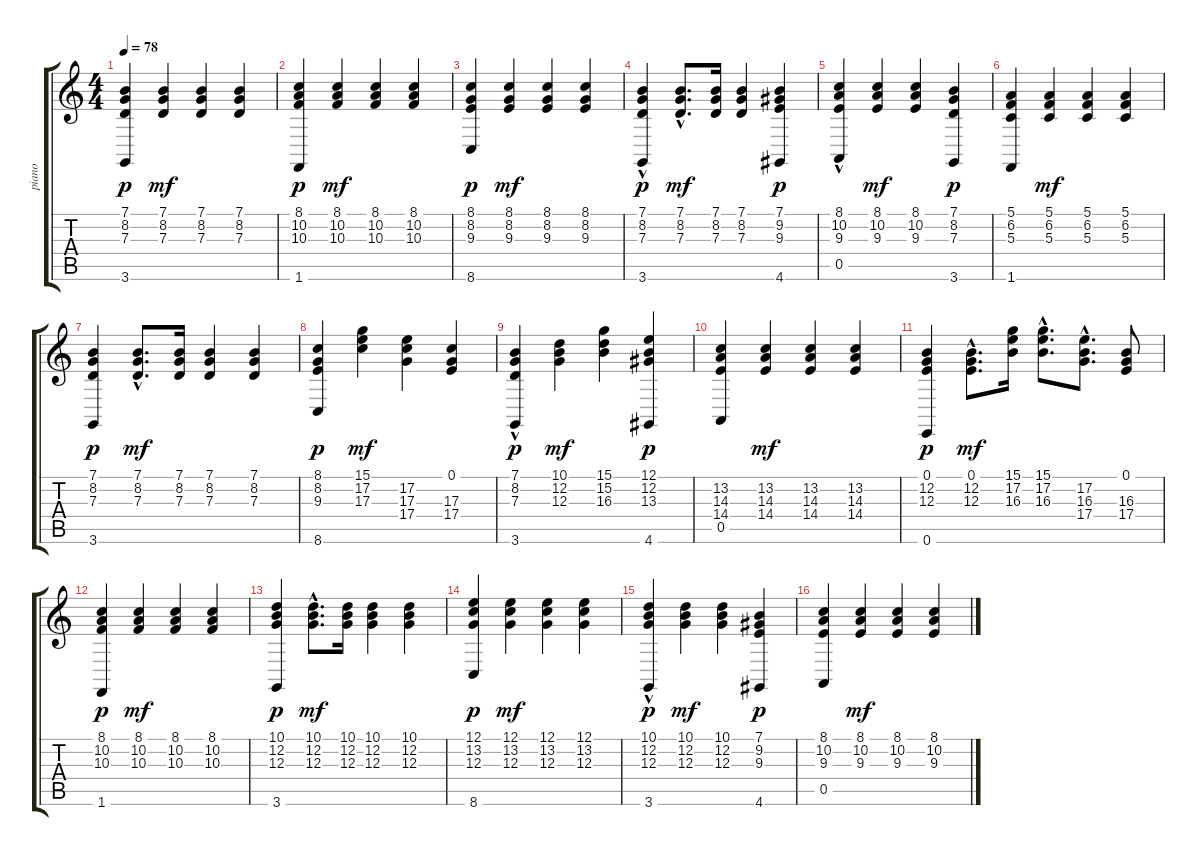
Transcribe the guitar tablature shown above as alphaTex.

\track ("piano" "piano") {instrument brightacousticpiano}
\staff {score tabs}
\tuning (E4 B3 G3 D3 A2 E2) {hide}
\ts (4 4)
\tempo 78
\clef g2
\ks c
(7.1 8.2 7.3 3.6).4{dy p} (7.1 8.2 7.3).4{dy mf} (7.1 8.2 7.3).4 (7.1 8.2 7.3).4 |
(8.1 10.2 10.3 1.6).4{dy p} (8.1 10.2 10.3).4{dy mf} (8.1 10.2 10.3).4 (8.1 10.2 10.3).4 |
(8.1 8.2 9.3 8.6).4{dy p} (8.1 8.2 9.3).4{dy mf} (8.1 8.2 9.3).4 (8.1 8.2 9.3).4 |
(7.1 8.2 7.3 3.6{hac}).4{dy p} (7.1{hac} 8.2{hac} 7.3{hac}).8{d dy mf} (7.1 8.2 7.3).16 (7.1 8.2 7.3).4 (7.1 9.2 9.3 4.6).4{dy p} |
(8.1 10.2 9.3 0.5{hac}).4 (8.1 10.2 9.3).4{dy mf} (8.1 10.2 9.3).4 (7.1 8.2 7.3 3.6).4{dy p} |
(5.1 6.2 5.3 1.6).4 (5.1 6.2 5.3).4{dy mf} (5.1 6.2 5.3).4 (5.1 6.2 5.3).4 |
(7.1 8.2 7.3 3.6).4{dy p} (7.1{hac} 8.2{hac} 7.3{hac}).8{d dy mf} (7.1 8.2 7.3).16 (7.1 8.2 7.3).4 (7.1 8.2 7.3).4 |
(8.1 8.2 9.3 8.6).4{dy p} (15.1 17.2 17.3).4{dy mf} (17.2 17.3 17.4).4 (0.1 17.3 17.4).4 |
(7.1 8.2 7.3 3.6{hac}).4{dy p} (10.1 12.2 12.3).4{dy mf} (15.1 15.2 16.3).4 (12.1 12.2 13.3 4.6).4{dy p} |
(13.2 14.3 14.4 0.5).4 (13.2 14.3 14.4).4{dy mf} (13.2 14.3 14.4).4 (13.2 14.3 14.4).4 |
(0.1 12.2 12.3 0.6).4{dy p} (0.1{hac} 12.2{hac} 12.3{hac}).8{d dy mf} (15.1 17.2 16.3).16 (15.1{hac} 17.2{hac} 16.3{hac}).8{d} (17.2{hac} 16.3{hac} 17.4{hac}).8{d} (0.1 16.3 17.4).8 |
(8.1 10.2 10.3 1.6).4{dy p} (8.1 10.2 10.3).4{dy mf} (8.1 10.2 10.3).4 (8.1 10.2 10.3).4 |
(10.1 12.2 12.3 3.6).4{dy p} (10.1{hac} 12.2{hac} 12.3{hac}).8{d dy mf} (10.1 12.2 12.3).16 (10.1 12.2 12.3).4 (10.1 12.2 12.3).4 |
(12.1 13.2 12.3 8.6).4{dy p} (12.1 13.2 12.3).4{dy mf} (12.1 13.2 12.3).4 (12.1 13.2 12.3).4 |
(10.1 12.2 12.3 3.6{hac}).4{dy p} (10.1 12.2 12.3).4{dy mf} (10.1 12.2 12.3).4 (7.1 9.2 9.3 4.6).4{dy p} |
(8.1 10.2 9.3 0.5).4 (8.1 10.2 9.3).4{dy mf} (8.1 10.2 9.3).4 (8.1 10.2 9.3).4
